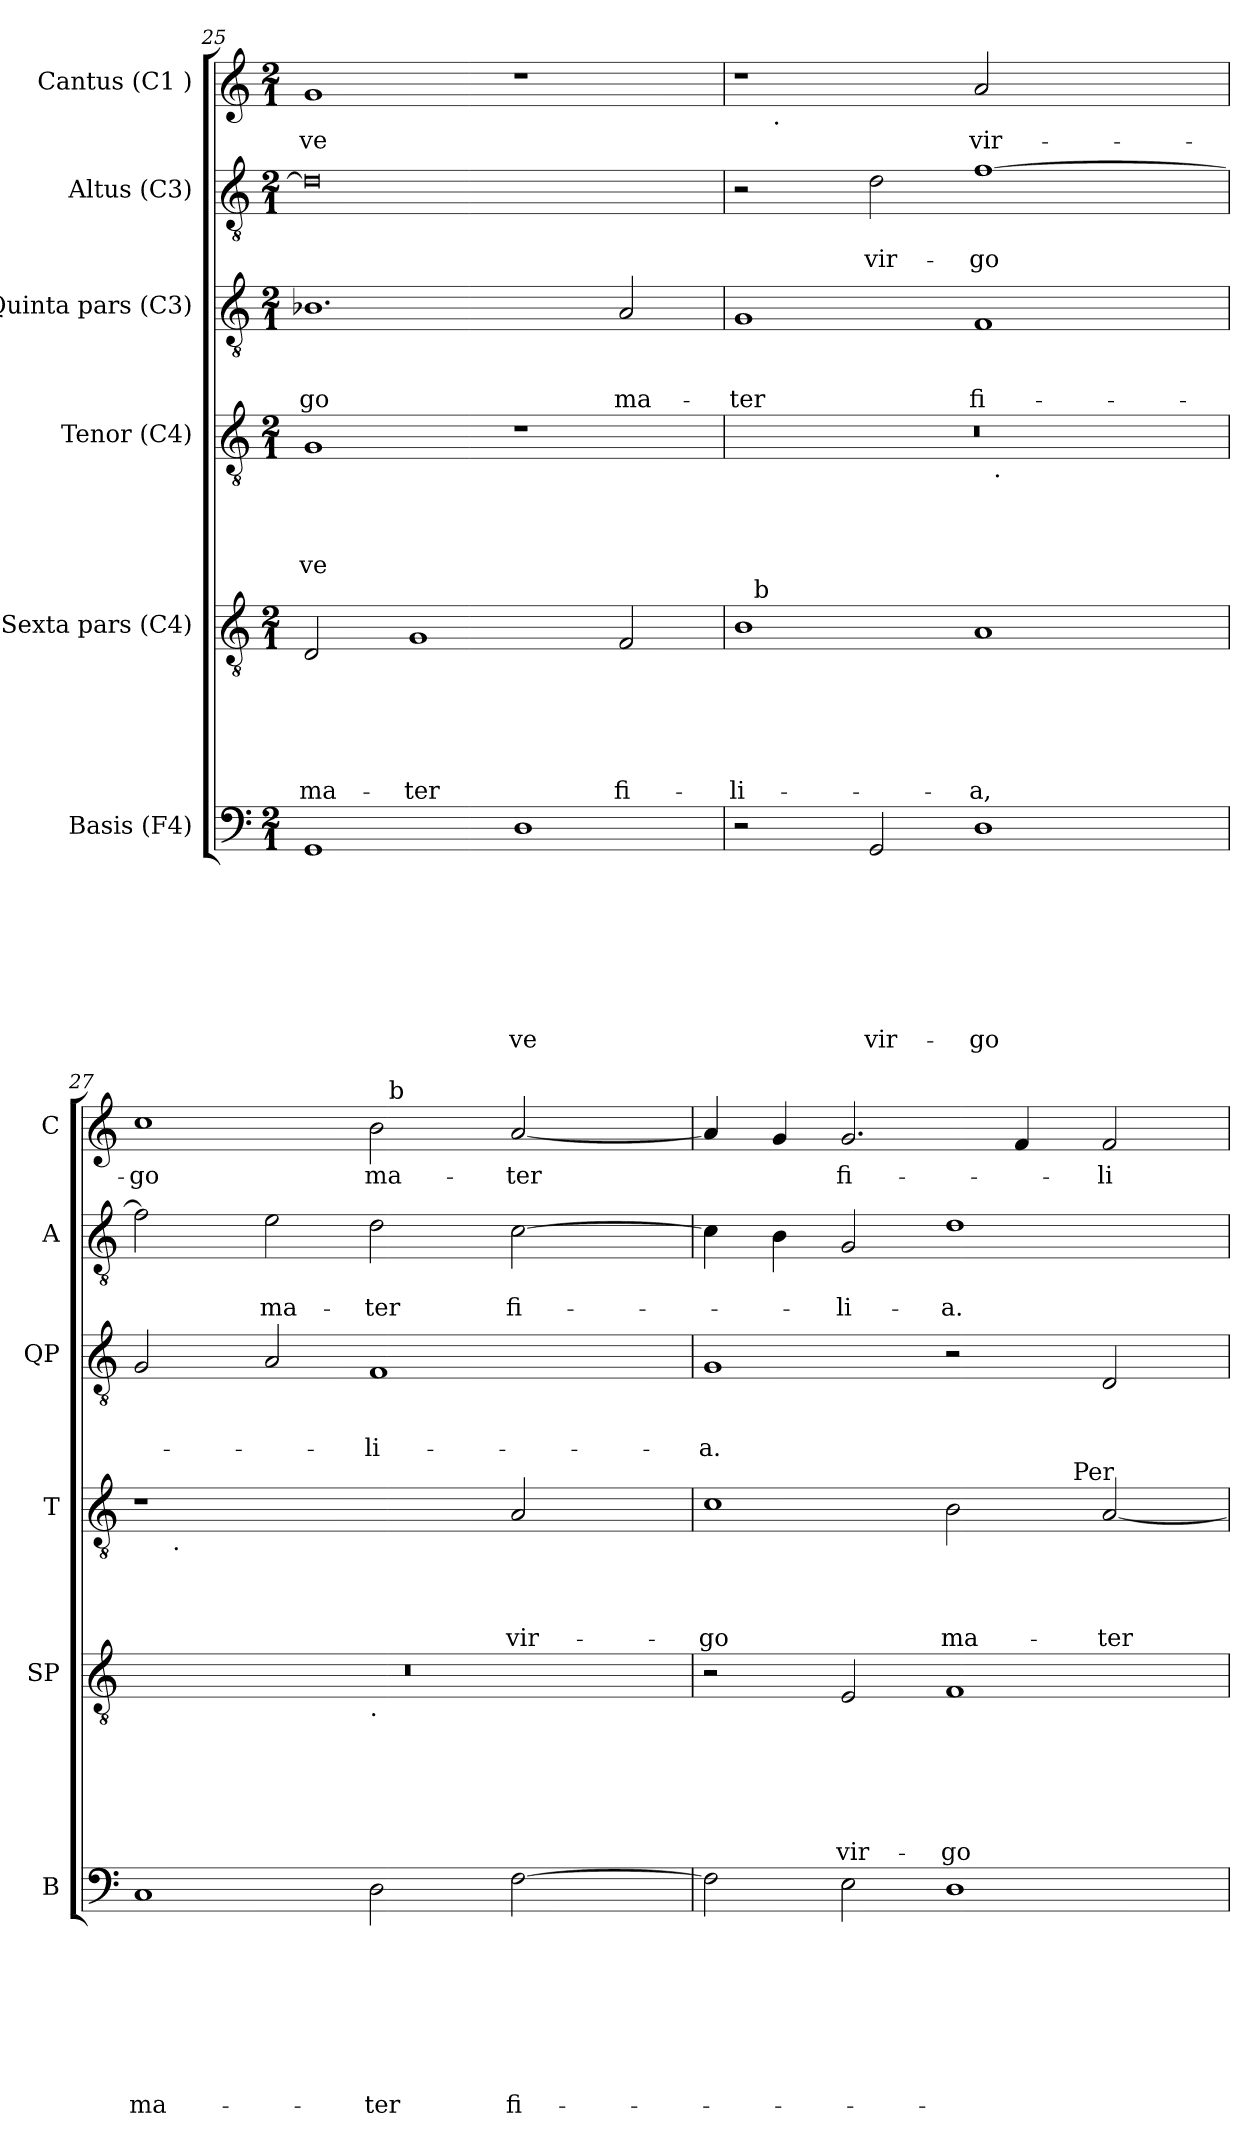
**kern	**text	**text	**text	**text	**text	**text	**text	**text	**kern	**text	**text	**text	**text	**text	**text	**kern	**text	**text	**text	**text	**kern	**text	**text	**text	**kern	**text	**text	**kern	**text
*part6	*part6	*part6	*part6	*part6	*part6	*part6	*part6	*part6	*part5	*part5	*part5	*part5	*part5	*part5	*part5	*part4	*part4	*part4	*part4	*part4	*part3	*part3	*part3	*part3	*part2	*part2	*part2	*part1	*part1
*staff6	*staff6	*staff6	*staff6	*staff6	*staff6	*staff6	*staff6	*staff6	*staff5	*staff5	*staff5	*staff5	*staff5	*staff5	*staff5	*staff4	*staff4	*staff4	*staff4	*staff4	*staff3	*staff3	*staff3	*staff3	*staff2	*staff2	*staff2	*staff1	*staff1
*I"Basis (F4)	*	*	*	*	*	*	*	*	*I"Sexta pars (C4)	*	*	*	*	*	*	*I"Tenor (C4)	*	*	*	*	*I"Quinta pars (C3)	*	*	*	*I"Altus (C3)	*	*	*I"Cantus (C1 )	*
*I'B	*	*	*	*	*	*	*	*	*I'SP	*	*	*	*	*	*	*I'T	*	*	*	*	*I'QP	*	*	*	*I'A	*	*	*I'C	*
*clefF4	*	*	*	*	*	*	*	*	*clefGv2	*	*	*	*	*	*	*clefGv2	*	*	*	*	*clefGv2	*	*	*	*clefGv2	*	*	*clefG2	*
*k[]	*	*	*	*	*	*	*	*	*k[]	*	*	*	*	*	*	*k[]	*	*	*	*	*k[]	*	*	*	*k[]	*	*	*k[]	*
*C:	*	*	*	*	*	*	*	*	*C:	*	*	*	*	*	*	*C:	*	*	*	*	*C:	*	*	*	*C:	*	*	*C:	*
*M2/1	*	*	*	*	*	*	*	*	*M2/1	*	*	*	*	*	*	*M2/1	*	*	*	*	*M2/1	*	*	*	*M2/1	*	*	*M2/1	*
=25	=25	=25	=25	=25	=25	=25	=25	=25	=25	=25	=25	=25	=25	=25	=25	=25	=25	=25	=25	=25	=25	=25	=25	=25	=25	=25	=25	=25	=25
!	!	!	!	!	!	!	!	!	!	!	!	!	!	!	!LO:LY:b	!	!	!	!	!LO:LY:b	!	!	!	!LO:LY:b	!	!	!	!	!LO:LY:b
1GG	.	.	.	.	.	.	.	.	2D/	.	.	.	.	.	ma-	1G	.	.	.	-ve	1.B-X	.	.	-go	0d]	.	.	1g	-ve
!	!	!	!	!	!	!	!	!	!	!	!	!	!	!	!LO:LY:b	!	!	!	!	!	!	!	!	!	!	!	!	!	!
.	.	.	.	.	.	.	.	.	1G	.	.	.	.	.	-ter	.	.	.	.	.	.	.	.	.	.	.	.	.	.
!	!	!	!	!	!	!	!	!LO:LY:b	!	!	!	!	!	!	!	!	!	!	!	!	!	!	!	!	!	!	!	!	!
1D	.	.	.	.	.	.	.	-ve	.	.	.	.	.	.	.	1r	.	.	.	.	.	.	.	.	.	.	.	1r	.
!	!	!	!	!	!	!	!	!	!	!	!	!	!	!	!LO:LY:b	!	!	!	!	!	!	!	!	!LO:LY:b	!	!	!	!	!
.	.	.	.	.	.	.	.	.	2F/	.	.	.	.	.	fi-	.	.	.	.	.	2A/	.	.	ma-	.	.	.	.	.
!!LO:LB:g=z
=26	=26	=26	=26	=26	=26	=26	=26	=26	=26	=26	=26	=26	=26	=26	=26	=26	=26	=26	=26	=26	=26	=26	=26	=26	=26	=26	=26	=26	=26
!	!	!	!	!	!	!	!	!	!	!	!	!	!	!	!LO:LY:b:rj	!	!	!	!	!	!	!	!	!LO:LY:b	!	!	!	!	!
*	*	*	*	*	*	*	*	*	*^	*	*	*	*	*	*	*^	*	*	*	*	*	*	*	*	*	*	*	*^	*
2r	.	.	.	.	.	.	.	.	1B	32ryy	.	.	.	.	.	-li-	0r	1ryy	.	.	.	.	1G	.	.	-ter	2r	.	.	1r	16ryy	.
!	!	!	!	!	!	!	!	!	!	!LO:TX:a:t=b	!	!	!	!	!	!	!	!	!	!	!	!	!	!	!	!	!	!	!	!	!	!
.	.	.	.	.	.	.	.	.	.	1ryy	.	.	.	.	.	.	.	.	.	.	.	.	.	.	.	.	.	.	.	.	.	.
!	!	!	!	!	!	!	!	!	!	!	!	!	!	!	!	!	!	!	!	!	!	!	!	!	!	!	!	!	!	!	!LO:TX:b:t=.	!
.	.	.	.	.	.	.	.	.	.	.	.	.	.	.	.	.	.	.	.	.	.	.	.	.	.	.	.	.	.	.	1ryy	.
!	!	!	!	!	!	!	!	!LO:LY:b	!	!	!	!	!	!	!	!	!	!	!	!	!	!	!	!	!	!	!	!	!LO:LY:b	!	!	!
2GG/	.	.	.	.	.	.	.	vir-	.	.	.	.	.	.	.	.	.	.	.	.	.	.	.	.	.	.	2d\	.	vir-	.	.	.
!	!	!	!	!	!	!	!	!LO:LY:b	!	!	!	!	!	!	!	!LO:LY:b	!	!	!	!	!	!	!	!	!	!LO:LY:b	!	!	!LO:LY:b	!	!	!LO:LY:b
1D	.	.	.	.	.	.	.	-go	1A	.	.	.	.	.	.	-a,	.	32ryy	.	.	.	.	1F	.	.	fi-	[>1f	.	-go	2a/	.	vir-
!	!	!	!	!	!	!	!	!	!	!	!	!	!	!	!	!	!	!LO:TX:b:t=.	!	!	!	!	!	!	!	!	!	!	!	!	!	!
.	.	.	.	.	.	.	.	.	.	2ryy	.	.	.	.	.	.	.	2ryy	.	.	.	.	.	.	.	.	.	.	.	.	.	.
.	.	.	.	.	.	.	.	.	.	.	.	.	.	.	.	.	.	.	.	.	.	.	.	.	.	.	.	.	.	.	2...ryy	.
.	.	.	.	.	.	.	.	.	.	.	.	.	.	.	.	.	.	.	.	.	.	.	.	.	.	.	.	.	.	2ryy	.	.
.	.	.	.	.	.	.	.	.	.	4...ryy	.	.	.	.	.	.	.	4...ryy	.	.	.	.	.	.	.	.	.	.	.	.	.	.
=27	=27	=27	=27	=27	=27	=27	=27	=27	=27	=27	=27	=27	=27	=27	=27	=27	=27	=27	=27	=27	=27	=27	=27	=27	=27	=27	=27	=27	=27	=27	=27	=27
!	!	!	!	!	!	!	!	!LO:LY:b	!	!	!	!	!	!	!	!	!	!	!	!	!	!	!	!	!	!	!	!	!	!	!	!LO:LY:b
1C	.	.	.	.	.	.	.	ma-	0r	1ryy	.	.	.	.	.	.	1r	16.ryy	.	.	.	.	2G/	.	.	.	2f\]	.	.	1cc	1ryy	-go
!	!	!	!	!	!	!	!	!	!	!	!	!	!	!	!	!	!	!LO:TX:b:t=.	!	!	!	!	!	!	!	!	!	!	!	!	!	!
.	.	.	.	.	.	.	.	.	.	.	.	.	.	.	.	.	.	1ryy	.	.	.	.	.	.	.	.	.	.	.	.	.	.
!	!	!	!	!	!	!	!	!	!	!	!	!	!	!	!	!	!	!	!	!	!	!	!	!	!	!	!	!	!LO:LY:b	!	!	!
.	.	.	.	.	.	.	.	.	.	.	.	.	.	.	.	.	.	.	.	.	.	.	2A/	.	.	.	2e\	.	ma-	.	.	.
!	!	!	!	!	!	!	!	!	!	!LO:TX:b:t=.	!	!	!	!	!	!	!	!	!	!	!	!	!	!	!	!	!	!	!	!	!	!
!	!	!	!	!	!	!	!	!LO:LY:b	!	!	!	!	!	!	!	!	!	!	!	!	!	!	!	!	!	!LO:LY:b:rj	!	!	!LO:LY:b	!	!	!LO:LY:b
2D\	.	.	.	.	.	.	.	-ter	.	1ryy	.	.	.	.	.	.	2ryy	.	.	.	.	.	1F	.	.	-li-	2d\	.	-ter	2b\	32ryy	ma-
!	!	!	!	!	!	!	!	!	!	!	!	!	!	!	!	!	!	!	!	!	!	!	!	!	!	!	!	!	!	!	!LO:TX:a:t=b	!
.	.	.	.	.	.	.	.	.	.	.	.	.	.	.	.	.	.	.	.	.	.	.	.	.	.	.	.	.	.	.	2ryy	.
.	.	.	.	.	.	.	.	.	.	.	.	.	.	.	.	.	.	2ryy	.	.	.	.	.	.	.	.	.	.	.	.	.	.
!	!	!	!	!	!	!	!	!LO:LY:b	!	!	!	!	!	!	!	!	!	!	!	!	!	!LO:LY:b	!	!	!	!	!	!	!LO:LY:b	!	!	!LO:LY:b
[>2F\	.	.	.	.	.	.	.	fi-	.	.	.	.	.	.	.	.	2A/	.	.	.	.	vir-	.	.	.	.	[>2c\	.	fi-	[<2a/	.	-ter
.	.	.	.	.	.	.	.	.	.	.	.	.	.	.	.	.	.	.	.	.	.	.	.	.	.	.	.	.	.	.	4...ryy	.
.	.	.	.	.	.	.	.	.	.	.	.	.	.	.	.	.	.	4ryy	.	.	.	.	.	.	.	.	.	.	.	.	.	.
.	.	.	.	.	.	.	.	.	.	.	.	.	.	.	.	.	.	8ryy	.	.	.	.	.	.	.	.	.	.	.	.	.	.
.	.	.	.	.	.	.	.	.	.	.	.	.	.	.	.	.	.	32ryy	.	.	.	.	.	.	.	.	.	.	.	.	.	.
=28	=28	=28	=28	=28	=28	=28	=28	=28	=28	=28	=28	=28	=28	=28	=28	=28	=28	=28	=28	=28	=28	=28	=28	=28	=28	=28	=28	=28	=28	=28	=28	=28
!	!	!	!	!	!	!	!	!	!	!	!	!	!	!	!	!	!	!	!	!	!	!LO:LY:b	!	!	!	!LO:LY:b	!	!	!	!	!	!
*	*	*	*	*	*	*	*	*	*v	*v	*	*	*	*	*	*	*	*	*	*	*	*	*	*	*	*	*	*	*	*v	*v	*
2F\]	.	.	.	.	.	.	.	.	2r	.	.	.	.	.	.	1c	1ryy	.	.	.	-go	1G	.	.	-a.	4c\]	.	.	4a/]	.
.	.	.	.	.	.	.	.	.	.	.	.	.	.	.	.	.	.	.	.	.	.	.	.	.	.	4B\	.	.	4g/	.
!	!	!	!	!	!	!	!	!	!	!	!	!	!	!	!LO:LY:b	!	!	!	!	!	!	!	!	!	!	!	!	!LO:LY:b	!	!LO:LY:b
2E\	.	.	.	.	.	.	.	.	2E/	.	.	.	.	.	vir-	.	.	.	.	.	.	.	.	.	.	2G/	.	-li-	2.g/	fi-
!	!	!	!	!	!	!	!	!	!	!	!	!	!	!	!LO:LY:b	!	!	!	!	!	!LO:LY:b	!	!	!	!	!	!	!LO:LY:b	!	!
1D	.	.	.	.	.	.	.	.	1F	.	.	.	.	.	-go	2B\	4..ryy	.	.	.	ma-	2r	.	.	.	1d	.	-a.	.	.
.	.	.	.	.	.	.	.	.	.	.	.	.	.	.	.	.	.	.	.	.	.	.	.	.	.	.	.	.	4f/	.
!	!	!	!	!	!	!	!	!	!	!	!	!	!	!	!	!	!LO:TX:a:t=Per	!	!	!	!	!	!	!	!	!	!	!	!	!
.	.	.	.	.	.	.	.	.	.	.	.	.	.	.	.	.	2ryy	.	.	.	.	.	.	.	.	.	.	.	.	.
!	!	!	!	!	!	!	!	!	!	!	!	!	!	!	!	!	!	!	!	!	!LO:LY:b	!	!	!	!	!	!	!	!	!LO:LY:b
.	.	.	.	.	.	.	.	.	.	.	.	.	.	.	.	[<2A/	.	.	.	.	-ter	2D/	.	.	.	.	.	.	2f/	-li-
.	.	.	.	.	.	.	.	.	.	.	.	.	.	.	.	.	16ryy	.	.	.	.	.	.	.	.	.	.	.	.	.
*	*	*	*	*	*	*	*	*	*	*	*	*	*	*	*	*v	*v	*	*	*	*	*	*	*	*	*	*	*	*	*
=	=	=	=	=	=	=	=	=	=	=	=	=	=	=	=	=	=	=	=	=	=	=	=	=	=	=	=	=	=
*-	*-	*-	*-	*-	*-	*-	*-	*-	*-	*-	*-	*-	*-	*-	*-	*-	*-	*-	*-	*-	*-	*-	*-	*-	*-	*-	*-	*-	*-
